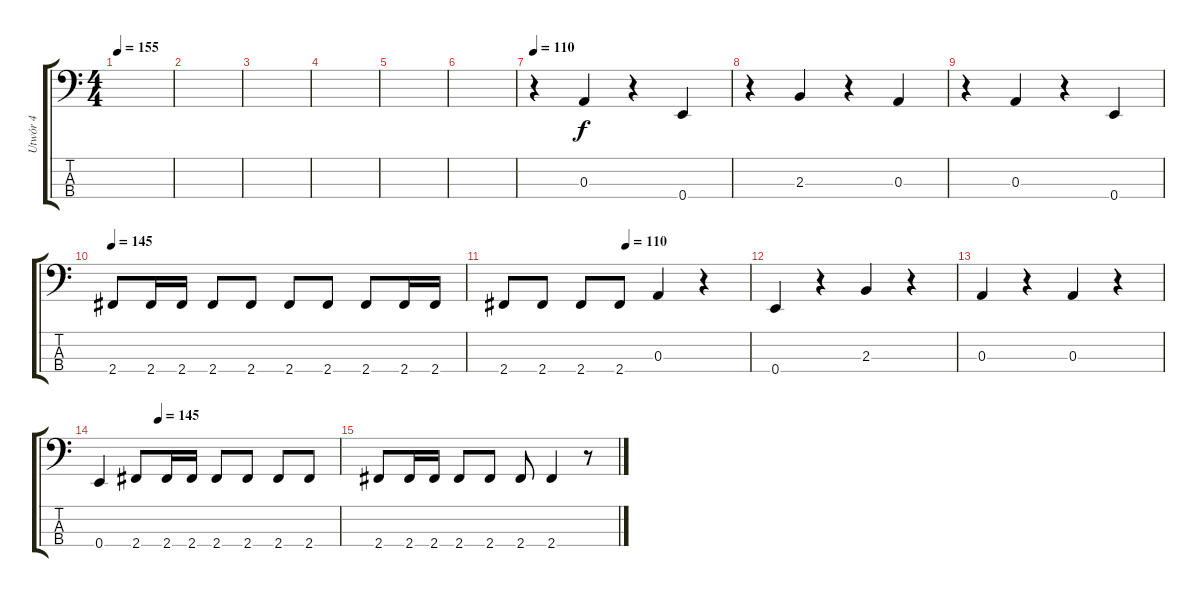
\track ("Utwór 4" "Utwór 4") {instrument electricbasspick}
\staff {score tabs}
\tuning (G2 D2 A1 E1) {hide}
\ts (4 4)
\tempo 155
\clef f4
\ks c
|
|
|
|
|
|
\tempo 110
r.4 0.3.4 r.4 0.4.4 |
r.4 2.3.4 r.4 0.3.4 |
r.4 0.3.4 r.4 0.4.4 |
\tempo 145
2.4.8 2.4.16 2.4.16 2.4.8 2.4.8 2.4.8 2.4.8 2.4.8 2.4.16 2.4.16 |
\tempo (110 0.5)
2.4.8 2.4.8 2.4.8 2.4.8 0.3.4 r.4 |
0.4.4 r.4 2.3.4 r.4 |
0.3.4 r.4 0.3.4 r.4 |
\tempo (145 0.25)
0.4.4 2.4.8 2.4.16 2.4.16 2.4.8 2.4.8 2.4.8 2.4.8 |
2.4.8 2.4.16 2.4.16 2.4.8 2.4.8 2.4.8 2.4.4 r.8
